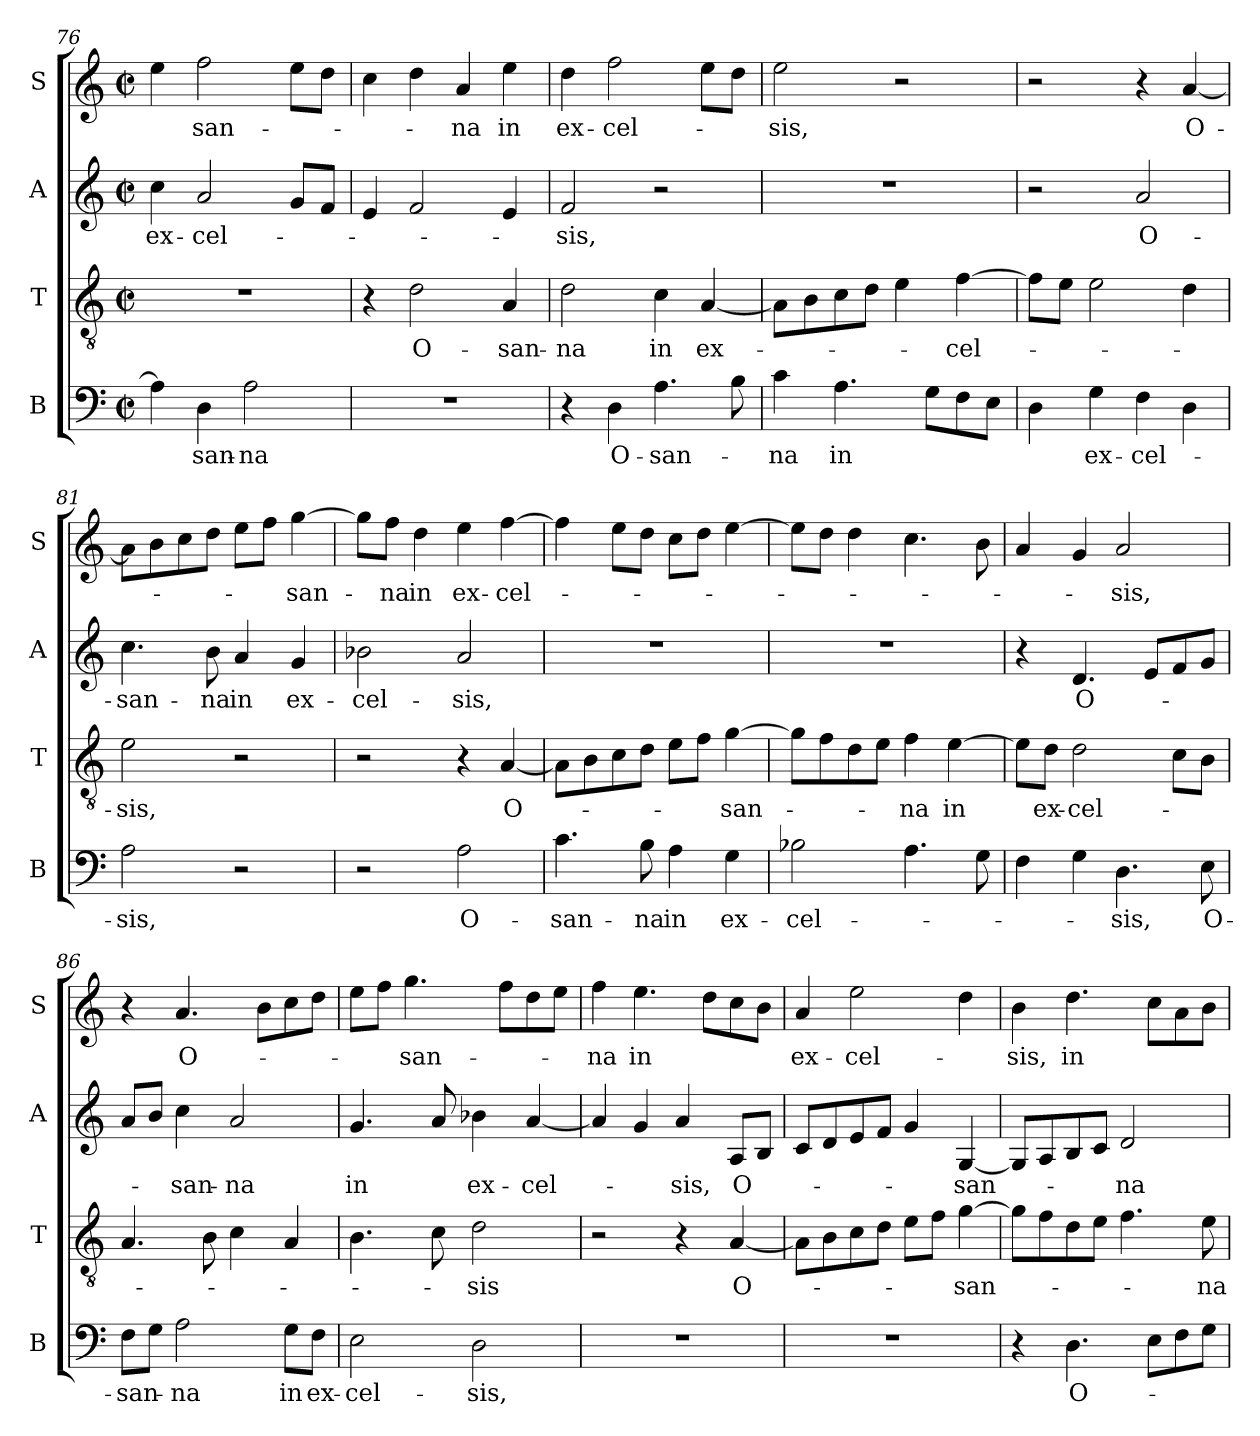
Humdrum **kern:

**kern	**text	**kern	**text	**kern	**text	**kern	**text
*part4	*part4	*part3	*part3	*part2	*part2	*part1	*part1
*staff4	*staff4	*staff3	*staff3	*staff2	*staff2	*staff1	*staff1
*I"B	*	*I"T	*	*I"A	*	*I"S	*
*I'B	*	*I'T	*	*I'A	*	*I'S	*
*clefF4	*	*clefGv2	*	*clefG2	*	*clefG2	*
*k[]	*	*k[]	*	*k[]	*	*k[]	*
*M2/2	*	*M2/2	*	*M2/2	*	*M2/2	*
*met(c|)	*	*met(c|)	*	*met(c|)	*	*met(c|)	*
=76	=76	=76	=76	=76	=76	=76	=76
!	!	!	!	!	!LO:LY:b	!	!
4A\]	.	1r	.	4cc\	ex-	4ee\	.
!	!LO:LY:b	!	!	!	!LO:LY:b	!	!LO:LY:b
4D\	-san-	.	.	2a/	-cel-	2ff\	-san-
!	!LO:LY:b	!	!	!	!	!	!
2A\	-na	.	.	.	.	.	.
.	.	.	.	8g/L	.	8ee\L	.
.	.	.	.	8f/J	.	8dd\J	.
=77	=77	=77	=77	=77	=77	=77	=77
1r	.	4r	.	4e/	.	4cc\	.
!	!	!	!LO:LY:b	!	!	!	!
.	.	2d\	O-	2f/	.	4dd\	.
!	!	!	!	!	!	!	!LO:LY:b
.	.	.	.	.	.	4a/	-na
!	!	!	!LO:LY:b	!	!	!	!LO:LY:b
.	.	4A/	-san-	4e/	.	4ee\	in
=78	=78	=78	=78	=78	=78	=78	=78
!	!	!	!LO:LY:b	!	!LO:LY:b	!	!LO:LY:b
4r	.	2d\	-na	2f/	-sis,	4dd\	ex-
!	!LO:LY:b	!	!	!	!	!	!LO:LY:b
4D\	O-	.	.	.	.	2ff\	-cel-
!	!LO:LY:b	!	!LO:LY:b	!	!	!	!
4.A\	-san-	4c\	in	2r	.	.	.
!	!	!	!LO:LY:b	!	!	!	!
.	.	[4A/	ex-	.	.	8ee\L	.
8B\	.	.	.	.	.	8dd\J	.
=79	=79	=79	=79	=79	=79	=79	=79
!	!LO:LY:b	!	!	!	!	!	!LO:LY:b
4c\	-na	8A\L]	.	1r	.	2ee\	-sis,
.	.	8B\	.	.	.	.	.
!	!LO:LY:b	!	!	!	!	!	!
4.A\	in	8c\	.	.	.	.	.
.	.	8d\J	.	.	.	.	.
.	.	4e\	.	.	.	2r	.
8G\L	.	.	.	.	.	.	.
!	!	!	!LO:LY:b	!	!	!	!
8F\	.	[4f\	-cel-	.	.	.	.
8E\J	.	.	.	.	.	.	.
=80	=80	=80	=80	=80	=80	=80	=80
4D\	.	8f\L]	.	2r	.	2r	.
.	.	8e\J	.	.	.	.	.
!	!LO:LY:b	!	!	!	!	!	!
4G\	ex-	2e\	.	.	.	.	.
!	!LO:LY:b	!	!	!	!LO:LY:b	!	!
4F\	-cel-	.	.	2a/	O-	4r	.
!	!	!	!	!	!	!	!LO:LY:b
4D\	.	4d\	.	.	.	[4a/	O-
=81	=81	=81	=81	=81	=81	=81	=81
!	!LO:LY:b	!	!LO:LY:b	!	!LO:LY:b	!	!
2A\	-sis,	2e\	-sis,	4.cc\	-san-	8a\L]	.
.	.	.	.	.	.	8b\	.
.	.	.	.	.	.	8cc\	.
!	!	!	!	!	!LO:LY:b	!	!
.	.	.	.	8b\	-na	8dd\J	.
!	!	!	!	!	!LO:LY:b	!	!
2r	.	2r	.	4a/	in	8ee\L	.
.	.	.	.	.	.	8ff\J	.
!	!	!	!	!	!LO:LY:b	!	!LO:LY:b
.	.	.	.	4g/	ex-	[4gg\	-san-
=82	=82	=82	=82	=82	=82	=82	=82
!	!	!	!	!	!LO:LY:b	!	!
2r	.	2r	.	2b-X\	-cel-	8gg\L]	.
!	!	!	!	!	!	!	!LO:LY:b
.	.	.	.	.	.	8ff\J	na
!	!	!	!	!	!	!	!LO:LY:b
.	.	.	.	.	.	4dd\	in
!	!LO:LY:b	!	!	!	!LO:LY:b	!	!LO:LY:b
2A\	O-	4r	.	2a/	-sis,	4ee\	ex-
!	!	!	!LO:LY:b	!	!	!	!LO:LY:b
.	.	[4A/	O-	.	.	[4ff\	-cel-
=83	=83	=83	=83	=83	=83	=83	=83
!	!LO:LY:b	!	!	!	!	!	!
4.c\	-san-	8A\L]	.	1r	.	4ff\]	.
.	.	8B\	.	.	.	.	.
.	.	8c\	.	.	.	8ee\L	.
!	!LO:LY:b	!	!	!	!	!	!
8B\	-na	8d\J	.	.	.	8dd\J	.
!	!LO:LY:b	!	!	!	!	!	!
4A\	in	8e\L	.	.	.	8cc\L	.
.	.	8f\J	.	.	.	8dd\J	.
!	!LO:LY:b	!	!LO:LY:b	!	!	!	!
4G\	ex-	[4g\	-san-	.	.	[4ee\	.
=84	=84	=84	=84	=84	=84	=84	=84
!	!LO:LY:b	!	!	!	!	!	!
2B-X\	-cel-	8g\L]	.	1r	.	8ee\L]	.
.	.	8f\	.	.	.	8dd\J	.
.	.	8d\	.	.	.	4dd\	.
.	.	8e\J	.	.	.	.	.
!	!	!	!LO:LY:b	!	!	!	!
4.A\	.	4f\	-na	.	.	4.cc\	.
!	!	!	!LO:LY:b	!	!	!	!
.	.	[4e\	in	.	.	.	.
8G\	.	.	.	.	.	8b\	.
=85	=85	=85	=85	=85	=85	=85	=85
4F\	.	8e\L]	.	4r	.	4a/	.
!	!	!	!LO:LY:b	!	!	!	!
.	.	8d\J	ex-	.	.	.	.
!	!	!	!LO:LY:b	!	!LO:LY:b	!	!
4G\	.	2d\	-cel-	4.d/	O-	4g/	.
!	!LO:LY:b	!	!	!	!	!	!LO:LY:b
4.D\	-sis,	.	.	.	.	2a/	-sis,
.	.	.	.	8e/L	.	.	.
.	.	8c\L	.	8f/	.	.	.
!	!LO:LY:b	!	!	!	!	!	!
8E\	O-	8B\J	.	8g/J	.	.	.
=86	=86	=86	=86	=86	=86	=86	=86
!	!LO:LY:b	!	!	!	!	!	!
8F\L	-san-	4.A/	.	8a/L	.	4r	.
8G\J	.	.	.	8b/J	.	.	.
!	!LO:LY:b	!	!	!	!LO:LY:b	!	!LO:LY:b
2A\	-na	.	.	4cc\	-san-	4.a/	O-
.	.	8B\	.	.	.	.	.
!	!	!	!	!	!LO:LY:b	!	!
.	.	4c\	.	2a/	-na	.	.
.	.	.	.	.	.	8b\L	.
!	!LO:LY:b	!	!	!	!	!	!
8G\L	in	4A/	.	.	.	8cc\	.
!	!LO:LY:b	!	!	!	!	!	!
8F\J	ex-	.	.	.	.	8dd\J	.
=87	=87	=87	=87	=87	=87	=87	=87
!	!LO:LY:b	!	!	!	!LO:LY:b	!	!
2E\	-cel-	4.B\	.	4.g/	in	8ee\L	.
.	.	.	.	.	.	8ff\J	.
!	!	!	!	!	!	!	!LO:LY:b
.	.	.	.	.	.	4.gg\	-san-
.	.	8c\	.	8a/	.	.	.
!	!LO:LY:b	!	!LO:LY:b	!	!LO:LY:b	!	!
2D\	-sis,	2d\	-sis	4b-X\	ex-	.	.
.	.	.	.	.	.	8ff\L	.
!	!	!	!	!	!LO:LY:b	!	!
.	.	.	.	[4a/	-cel-	8dd\	.
.	.	.	.	.	.	8ee\J	.
=88	=88	=88	=88	=88	=88	=88	=88
!	!	!	!	!	!	!	!LO:LY:b
1r	.	2r	.	4a/]	.	4ff\	-na
!	!	!	!	!	!	!	!LO:LY:b
.	.	.	.	4g/	.	4.ee\	in
!	!	!	!	!	!LO:LY:b	!	!
.	.	4r	.	4a/	-sis,	.	.
.	.	.	.	.	.	8dd\L	.
!	!	!	!LO:LY:b	!	!LO:LY:b	!	!
.	.	[4A/	O-	8A/L	O-	8cc\	.
.	.	.	.	8B/J	.	8b\J	.
=89	=89	=89	=89	=89	=89	=89	=89
!	!	!	!	!	!	!	!LO:LY:b
1r	.	8A\L]	.	8c/L	.	4a/	ex-
.	.	8B\	.	8d/	.	.	.
!	!	!	!	!	!	!	!LO:LY:b
.	.	8c\	.	8e/	.	2ee\	-cel-
.	.	8d\J	.	8f/J	.	.	.
.	.	8e\L	.	4g/	.	.	.
.	.	8f\J	.	.	.	.	.
!	!	!	!LO:LY:b	!	!LO:LY:b	!	!
.	.	[4g\	-san-	[4G/	-san-	4dd\	.
=90	=90	=90	=90	=90	=90	=90	=90
!	!	!	!	!	!	!	!LO:LY:b
4r	.	8g\L]	.	8G/L]	.	4b\	-sis,
.	.	8f\	.	8A/	.	.	.
!	!LO:LY:b	!	!	!	!	!	!LO:LY:b
4.D\	O-	8d\	.	8B/	.	4.dd\	in
.	.	8e\J	.	8c/J	.	.	.
!	!	!	!	!	!LO:LY:b	!	!
.	.	4.f\	.	2d/	na	.	.
8E\L	.	.	.	.	.	8cc\L	.
8F\	.	.	.	.	.	8a\	.
!	!	!	!LO:LY:b	!	!	!	!
8G\J	.	8e\	-na	.	.	8b\J	.
=	=	=	=	=	=	=	=
*-	*-	*-	*-	*-	*-	*-	*-
